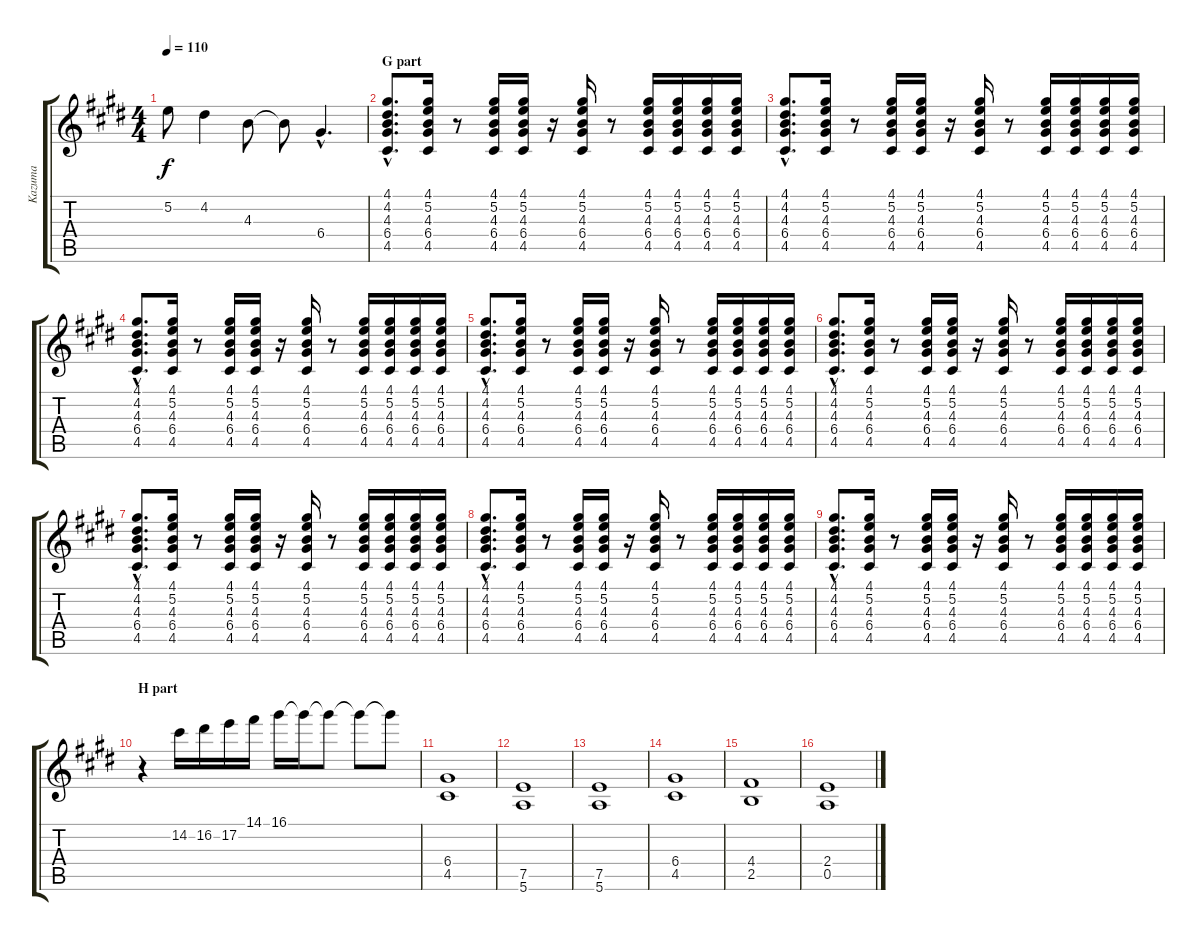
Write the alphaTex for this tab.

\track ("Kazuma" "Kazuma") {instrument overdrivenguitar}
\staff {score tabs}
\tuning (E4 B3 G3 D3 A2 E2) {hide}
\ts (4 4)
\tempo 110
\clef g2
\ks c#minor
5.2{t}.8{dy f} 4.2.4 4.3.8 4.3{t}.8 6.4{hac}.4{d} |
\section ("" "G part")
(4.1{hac} 4.2{hac} 4.3{hac} 6.4{hac} 4.5{hac}).8{d} (4.1 5.2 4.3 6.4 4.5).16 r.8 (4.1 5.2 4.3 6.4 4.5).16 (4.1 5.2 4.3 6.4 4.5).16 r.16 (4.1 5.2 4.3 6.4 4.5).16 r.8 (4.1 5.2 4.3 6.4 4.5).16 (4.1 5.2 4.3 6.4 4.5).16 (4.1 5.2 4.3 6.4 4.5).16 (4.1 5.2 4.3 6.4 4.5).16 |
(4.1{hac} 4.2{hac} 4.3{hac} 6.4{hac} 4.5{hac}).8{d} (4.1 5.2 4.3 6.4 4.5).16 r.8 (4.1 5.2 4.3 6.4 4.5).16 (4.1 5.2 4.3 6.4 4.5).16 r.16 (4.1 5.2 4.3 6.4 4.5).16 r.8 (4.1 5.2 4.3 6.4 4.5).16 (4.1 5.2 4.3 6.4 4.5).16 (4.1 5.2 4.3 6.4 4.5).16 (4.1 5.2 4.3 6.4 4.5).16 |
(4.1{hac} 4.2{hac} 4.3{hac} 6.4{hac} 4.5{hac}).8{d} (4.1 5.2 4.3 6.4 4.5).16 r.8 (4.1 5.2 4.3 6.4 4.5).16 (4.1 5.2 4.3 6.4 4.5).16 r.16 (4.1 5.2 4.3 6.4 4.5).16 r.8 (4.1 5.2 4.3 6.4 4.5).16 (4.1 5.2 4.3 6.4 4.5).16 (4.1 5.2 4.3 6.4 4.5).16 (4.1 5.2 4.3 6.4 4.5).16 |
(4.1{hac} 4.2{hac} 4.3{hac} 6.4{hac} 4.5{hac}).8{d} (4.1 5.2 4.3 6.4 4.5).16 r.8 (4.1 5.2 4.3 6.4 4.5).16 (4.1 5.2 4.3 6.4 4.5).16 r.16 (4.1 5.2 4.3 6.4 4.5).16 r.8 (4.1 5.2 4.3 6.4 4.5).16 (4.1 5.2 4.3 6.4 4.5).16 (4.1 5.2 4.3 6.4 4.5).16 (4.1 5.2 4.3 6.4 4.5).16 |
(4.1{hac} 4.2{hac} 4.3{hac} 6.4{hac} 4.5{hac}).8{d} (4.1 5.2 4.3 6.4 4.5).16 r.8 (4.1 5.2 4.3 6.4 4.5).16 (4.1 5.2 4.3 6.4 4.5).16 r.16 (4.1 5.2 4.3 6.4 4.5).16 r.8 (4.1 5.2 4.3 6.4 4.5).16 (4.1 5.2 4.3 6.4 4.5).16 (4.1 5.2 4.3 6.4 4.5).16 (4.1 5.2 4.3 6.4 4.5).16 |
(4.1{hac} 4.2{hac} 4.3{hac} 6.4{hac} 4.5{hac}).8{d} (4.1 5.2 4.3 6.4 4.5).16 r.8 (4.1 5.2 4.3 6.4 4.5).16 (4.1 5.2 4.3 6.4 4.5).16 r.16 (4.1 5.2 4.3 6.4 4.5).16 r.8 (4.1 5.2 4.3 6.4 4.5).16 (4.1 5.2 4.3 6.4 4.5).16 (4.1 5.2 4.3 6.4 4.5).16 (4.1 5.2 4.3 6.4 4.5).16 |
(4.1{hac} 4.2{hac} 4.3{hac} 6.4{hac} 4.5{hac}).8{d} (4.1 5.2 4.3 6.4 4.5).16 r.8 (4.1 5.2 4.3 6.4 4.5).16 (4.1 5.2 4.3 6.4 4.5).16 r.16 (4.1 5.2 4.3 6.4 4.5).16 r.8 (4.1 5.2 4.3 6.4 4.5).16 (4.1 5.2 4.3 6.4 4.5).16 (4.1 5.2 4.3 6.4 4.5).16 (4.1 5.2 4.3 6.4 4.5).16 |
(4.1{hac} 4.2{hac} 4.3{hac} 6.4{hac} 4.5{hac}).8{d} (4.1 5.2 4.3 6.4 4.5).16 r.8 (4.1 5.2 4.3 6.4 4.5).16 (4.1 5.2 4.3 6.4 4.5).16 r.16 (4.1 5.2 4.3 6.4 4.5).16 r.8 (4.1 5.2 4.3 6.4 4.5).16 (4.1 5.2 4.3 6.4 4.5).16 (4.1 5.2 4.3 6.4 4.5).16 (4.1 5.2 4.3 6.4 4.5).16 |
\section ("" "H part")
r.4{instrument distortionguitar} 14.2.16 16.2.16 17.2.16 14.1.16 16.1.16 16.1{t}.16 16.1{t}.8 16.1{t}.8 16.1{t}.8 |
(6.4 4.5).1 |
(7.5 5.6).1 |
(7.5 5.6).1 |
(6.4 4.5).1 |
(4.4 2.5).1 |
(2.4 0.5).1
